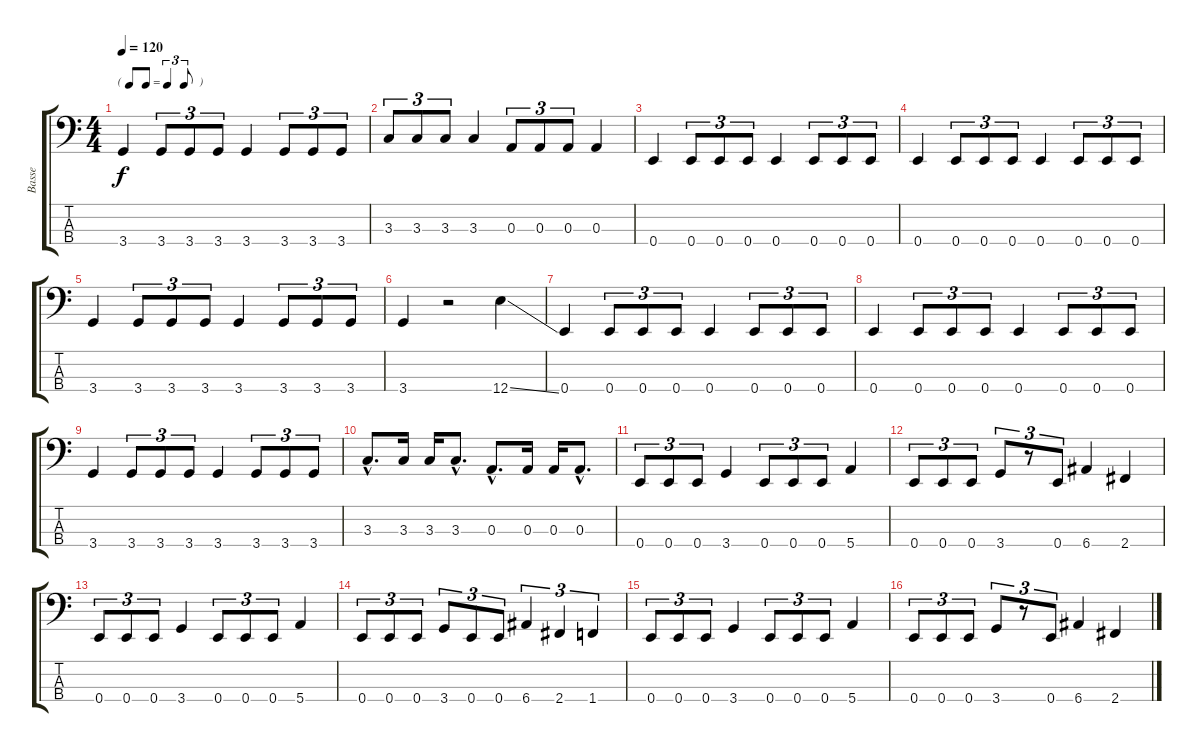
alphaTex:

\track ("Basse" "Basse") {instrument electricbasspick}
\staff {score tabs}
\tuning (G2 D2 A1 E1) {hide}
\ts (4 4)
\tf triplet8th
\tempo 120
\clef f4
\ks c
3.4.4{dy f} 3.4.8{tu (3 2)} 3.4.8{tu (3 2)} 3.4.8{tu (3 2)} 3.4.4 3.4.8{tu (3 2)} 3.4.8{tu (3 2)} 3.4.8{tu (3 2)} |
3.3.8{tu (3 2)} 3.3.8{tu (3 2)} 3.3.8{tu (3 2)} 3.3.4 0.3.8{tu (3 2)} 0.3.8{tu (3 2)} 0.3.8{tu (3 2)} 0.3.4 |
0.4.4 0.4.8{tu (3 2)} 0.4.8{tu (3 2)} 0.4.8{tu (3 2)} 0.4.4 0.4.8{tu (3 2)} 0.4.8{tu (3 2)} 0.4.8{tu (3 2)} |
0.4.4 0.4.8{tu (3 2)} 0.4.8{tu (3 2)} 0.4.8{tu (3 2)} 0.4.4 0.4.8{tu (3 2)} 0.4.8{tu (3 2)} 0.4.8{tu (3 2)} |
3.4.4 3.4.8{tu (3 2)} 3.4.8{tu (3 2)} 3.4.8{tu (3 2)} 3.4.4 3.4.8{tu (3 2)} 3.4.8{tu (3 2)} 3.4.8{tu (3 2)} |
3.4.4 r.2 12.4{ss}.4 |
0.4.4 0.4.8{tu (3 2)} 0.4.8{tu (3 2)} 0.4.8{tu (3 2)} 0.4.4 0.4.8{tu (3 2)} 0.4.8{tu (3 2)} 0.4.8{tu (3 2)} |
0.4.4 0.4.8{tu (3 2)} 0.4.8{tu (3 2)} 0.4.8{tu (3 2)} 0.4.4 0.4.8{tu (3 2)} 0.4.8{tu (3 2)} 0.4.8{tu (3 2)} |
3.4.4 3.4.8{tu (3 2)} 3.4.8{tu (3 2)} 3.4.8{tu (3 2)} 3.4.4 3.4.8{tu (3 2)} 3.4.8{tu (3 2)} 3.4.8{tu (3 2)} |
3.3{hac}.8{d} 3.3.16 3.3.16 3.3{hac}.8{d} 0.3{hac}.8{d} 0.3.16 0.3.16 0.3{hac}.8{d} |
0.4.8{tu (3 2)} 0.4.8{tu (3 2)} 0.4.8{tu (3 2)} 3.4.4 0.4.8{tu (3 2)} 0.4.8{tu (3 2)} 0.4.8{tu (3 2)} 5.4.4 |
0.4.8{tu (3 2)} 0.4.8{tu (3 2)} 0.4.8{tu (3 2)} 3.4.8{tu (3 2)} r.8{tu (3 2)} 0.4.8{tu (3 2)} 6.4.4 2.4.4 |
0.4.8{tu (3 2)} 0.4.8{tu (3 2)} 0.4.8{tu (3 2)} 3.4.4 0.4.8{tu (3 2)} 0.4.8{tu (3 2)} 0.4.8{tu (3 2)} 5.4.4 |
0.4.8{tu (3 2)} 0.4.8{tu (3 2)} 0.4.8{tu (3 2)} 3.4.8{tu (3 2)} 0.4.8{tu (3 2)} 0.4.8{tu (3 2)} 6.4.4{tu (3 2)} 2.4.4{tu (3 2)} 1.4.4{tu (3 2)} |
0.4.8{tu (3 2)} 0.4.8{tu (3 2)} 0.4.8{tu (3 2)} 3.4.4 0.4.8{tu (3 2)} 0.4.8{tu (3 2)} 0.4.8{tu (3 2)} 5.4.4 |
0.4.8{tu (3 2)} 0.4.8{tu (3 2)} 0.4.8{tu (3 2)} 3.4.8{tu (3 2)} r.8{tu (3 2)} 0.4.8{tu (3 2)} 6.4.4 2.4.4
